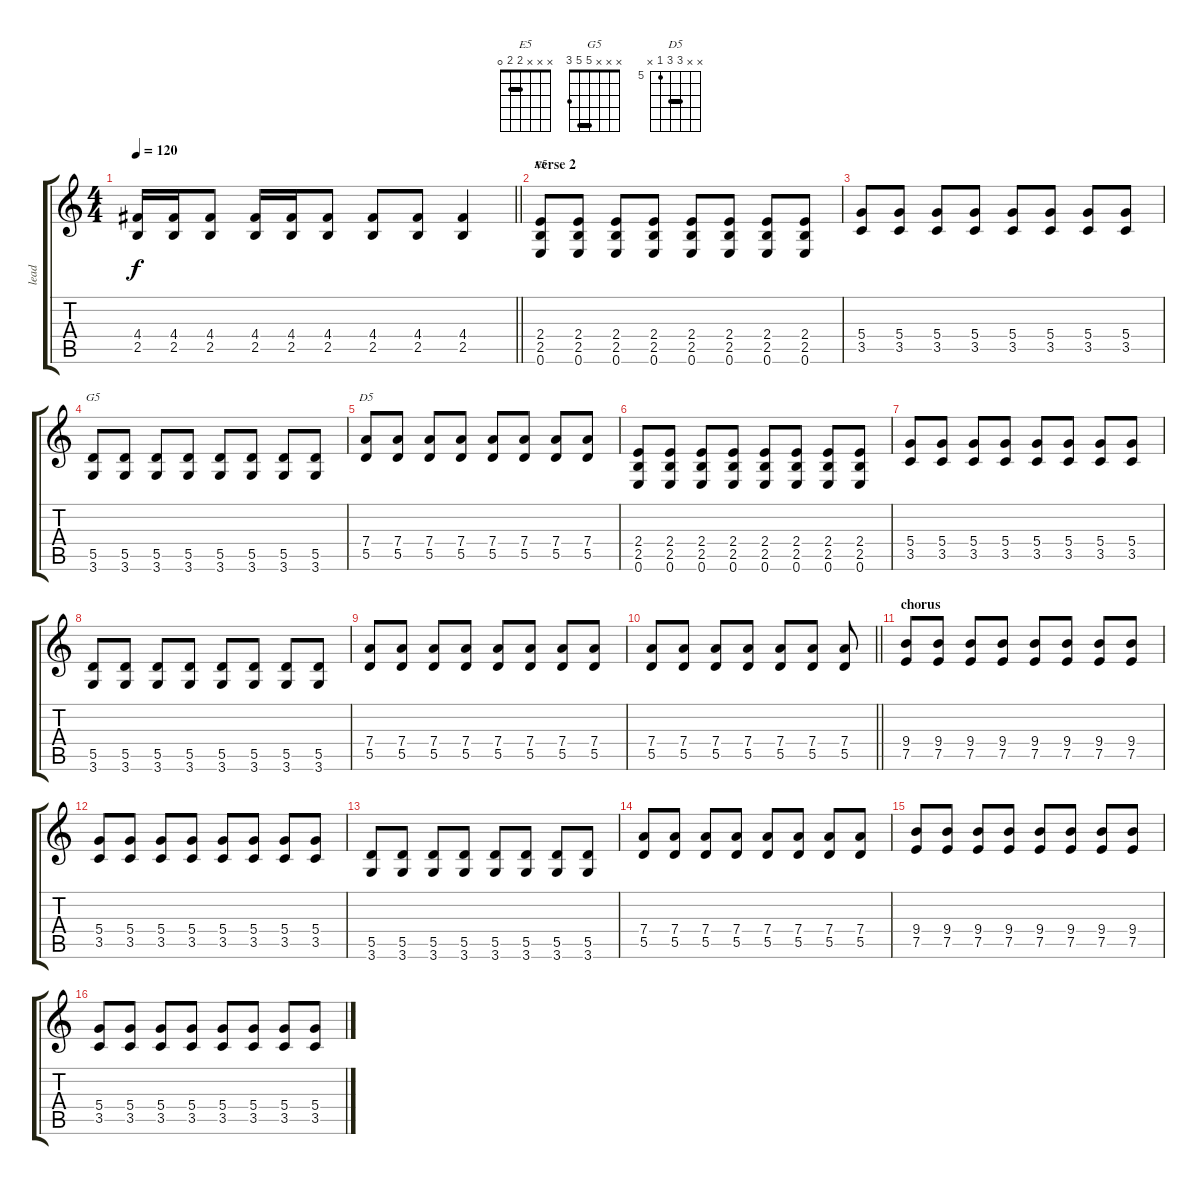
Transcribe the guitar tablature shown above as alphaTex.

\track ("lead" "lead") {instrument distortionguitar}
\staff {score tabs}
\tuning (E4 B3 G3 D3 A2 E2) {hide}
\chord ("E5" x x x 2 2 0) {barre 2}
\chord ("G5" x x x 5 5 3) {barre 5}
\chord ("D5" x x 7 7 5 x) {firstfret 5 barre 7}
\ts (4 4)
\tempo 120
\clef g2
\barLineRight lightlight
\ks c
(4.4 2.5).16{dy f} (4.4 2.5).16 (4.4 2.5).8 (4.4 2.5).16 (4.4 2.5).16 (4.4 2.5).8 (4.4 2.5).8 (4.4 2.5).8 (4.4 2.5).4 |
\section ("" "verse 2")
(2.4 2.5 0.6).8{ch "E5"} (2.4 2.5 0.6).8 (2.4 2.5 0.6).8 (2.4 2.5 0.6).8 (2.4 2.5 0.6).8 (2.4 2.5 0.6).8 (2.4 2.5 0.6).8 (2.4 2.5 0.6).8 |
(5.4 3.5).8 (5.4 3.5).8 (5.4 3.5).8 (5.4 3.5).8 (5.4 3.5).8 (5.4 3.5).8 (5.4 3.5).8 (5.4 3.5).8 |
(5.5 3.6).8{ch "G5"} (5.5 3.6).8 (5.5 3.6).8 (5.5 3.6).8 (5.5 3.6).8 (5.5 3.6).8 (5.5 3.6).8 (5.5 3.6).8 |
(7.4 5.5).8{ch "D5"} (7.4 5.5).8 (7.4 5.5).8 (7.4 5.5).8 (7.4 5.5).8 (7.4 5.5).8 (7.4 5.5).8 (7.4 5.5).8 |
(2.4 2.5 0.6).8 (2.4 2.5 0.6).8 (2.4 2.5 0.6).8 (2.4 2.5 0.6).8 (2.4 2.5 0.6).8 (2.4 2.5 0.6).8 (2.4 2.5 0.6).8 (2.4 2.5 0.6).8 |
(5.4 3.5).8 (5.4 3.5).8 (5.4 3.5).8 (5.4 3.5).8 (5.4 3.5).8 (5.4 3.5).8 (5.4 3.5).8 (5.4 3.5).8 |
(5.5 3.6).8 (5.5 3.6).8 (5.5 3.6).8 (5.5 3.6).8 (5.5 3.6).8 (5.5 3.6).8 (5.5 3.6).8 (5.5 3.6).8 |
(7.4 5.5).8 (7.4 5.5).8 (7.4 5.5).8 (7.4 5.5).8 (7.4 5.5).8 (7.4 5.5).8 (7.4 5.5).8 (7.4 5.5).8 |
\barLineRight lightlight
(7.4 5.5).8 (7.4 5.5).8 (7.4 5.5).8 (7.4 5.5).8 (7.4 5.5).8 (7.4 5.5).8 (7.4 5.5).8 |
\section ("" "chorus")
(9.4 7.5).8 (9.4 7.5).8 (9.4 7.5).8 (9.4 7.5).8 (9.4 7.5).8 (9.4 7.5).8 (9.4 7.5).8 (9.4 7.5).8 |
(5.4 3.5).8 (5.4 3.5).8 (5.4 3.5).8 (5.4 3.5).8 (5.4 3.5).8 (5.4 3.5).8 (5.4 3.5).8 (5.4 3.5).8 |
(5.5 3.6).8 (5.5 3.6).8 (5.5 3.6).8 (5.5 3.6).8 (5.5 3.6).8 (5.5 3.6).8 (5.5 3.6).8 (5.5 3.6).8 |
(7.4 5.5).8 (7.4 5.5).8 (7.4 5.5).8 (7.4 5.5).8 (7.4 5.5).8 (7.4 5.5).8 (7.4 5.5).8 (7.4 5.5).8 |
(9.4 7.5).8 (9.4 7.5).8 (9.4 7.5).8 (9.4 7.5).8 (9.4 7.5).8 (9.4 7.5).8 (9.4 7.5).8 (9.4 7.5).8 |
(5.4 3.5).8 (5.4 3.5).8 (5.4 3.5).8 (5.4 3.5).8 (5.4 3.5).8 (5.4 3.5).8 (5.4 3.5).8 (5.4 3.5).8
